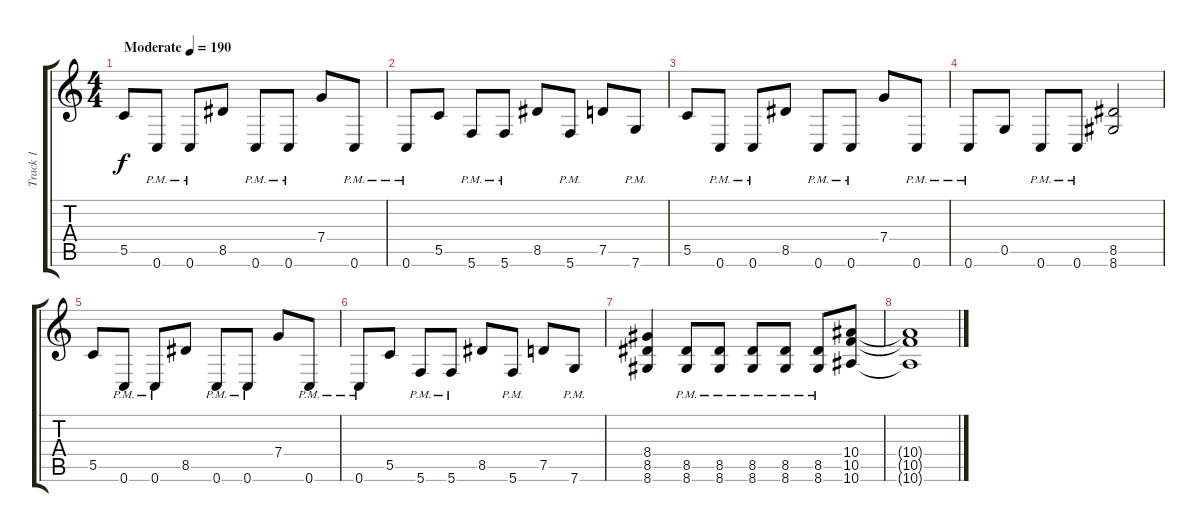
\track ("Track 1" "Track 1") {instrument distortionguitar}
\staff {score tabs}
\tuning (D4 A3 F3 C3 G2 C2) {hide}
\ts (4 4)
\tempo (190 "Moderate")
\clef g2
\ks c
5.5.8{dy f instrument distortionguitar} 0.6{pm}.8 0.6{pm}.8 8.5.8 0.6{pm}.8 0.6{pm}.8 7.4.8 0.6{pm}.8 |
0.6{pm}.8 5.5.8 5.6{pm}.8 5.6{pm}.8 8.5.8 5.6{pm}.8 7.5.8 7.6{pm}.8 |
5.5.8 0.6{pm}.8 0.6{pm}.8 8.5.8 0.6{pm}.8 0.6{pm}.8 7.4.8 0.6{pm}.8 |
0.6{pm}.8 0.5.8 0.6{pm}.8 0.6{pm}.8 (8.5 8.6).2 |
5.5.8 0.6{pm}.8 0.6{pm}.8 8.5.8 0.6{pm}.8 0.6{pm}.8 7.4.8 0.6{pm}.8 |
0.6{pm}.8 5.5.8 5.6{pm}.8 5.6{pm}.8 8.5.8 5.6{pm}.8 7.5.8 7.6{pm}.8 |
(8.4 8.5 8.6).4 (8.5{pm} 8.6{pm}).8 (8.5{pm} 8.6{pm}).8 (8.5{pm} 8.6{pm}).8 (8.5{pm} 8.6{pm}).8 (8.5{pm} 8.6{pm}).8 (10.4 10.5 10.6).8 |
(10.4{t} 10.5{t} 10.6{t}).1
